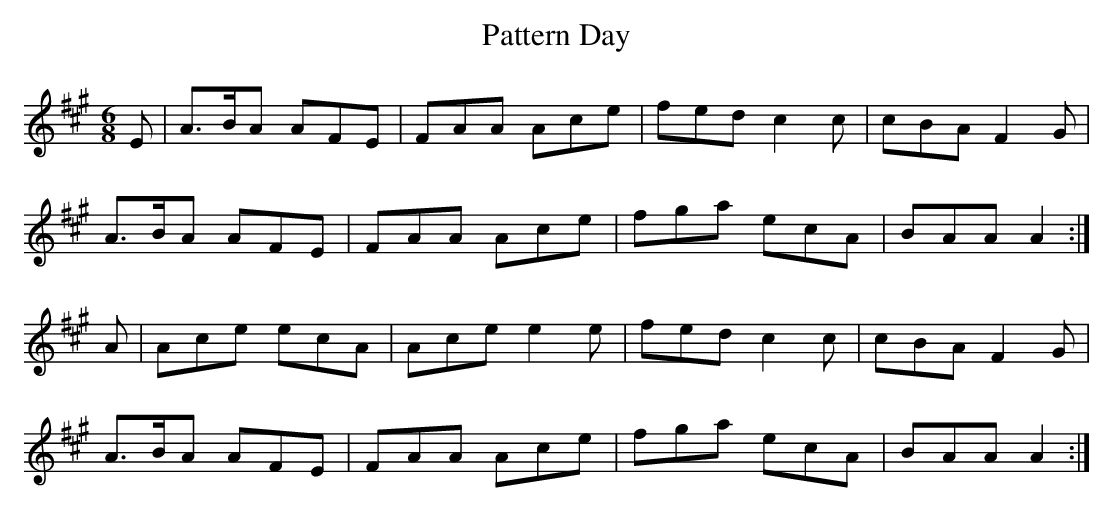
X:1
T: Pattern Day
L: 1/8
M: 6/8
K: A
E | A>BA AFE | FAA Ace | fed c2c | cBA F2G |
A>BA AFE | FAA Ace | fga ecA | BAA A2 :|
A | Ace ecA | Ace e2e | fed c2c | cBA F2G |
A>BA AFE | FAA Ace | fga ecA | BAA A2 :|
